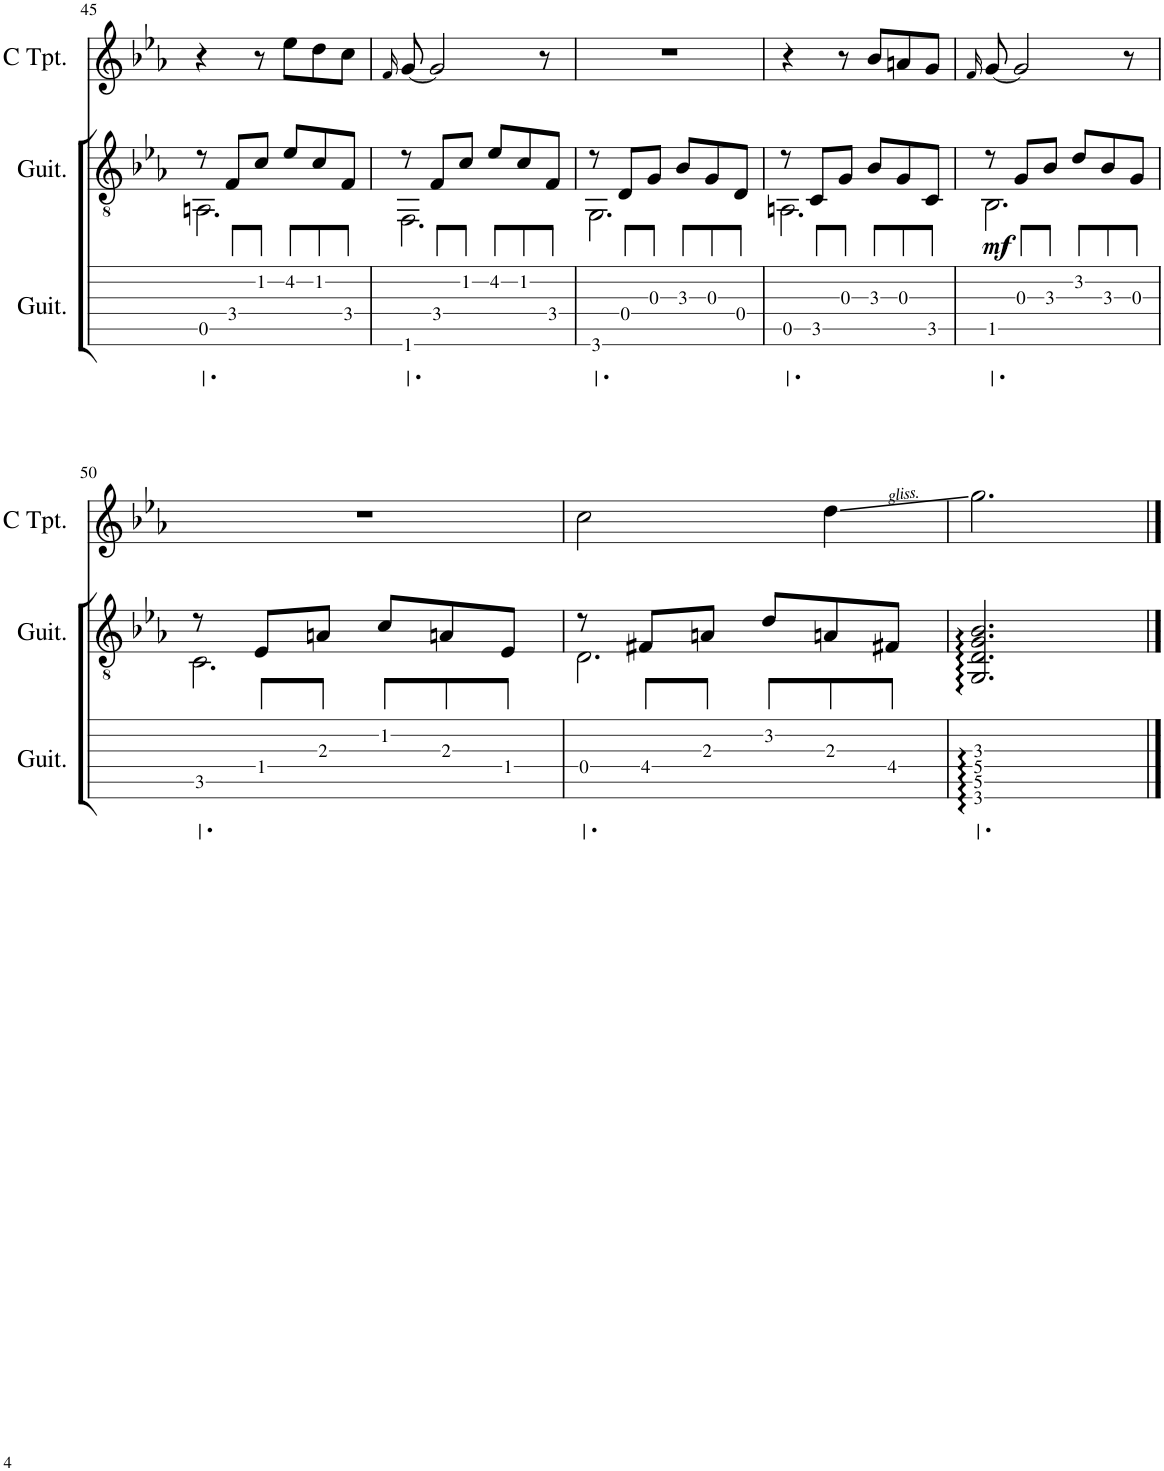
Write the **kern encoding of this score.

**kern	**kern	**dynam	**kern
*part3	*part2	*part2	*part1
*staff3	*staff2	*staff2	*staff1
*I"Classical Guitar	*I"Classical Guitar	*	*I"C Trumpet
*I'Guit.	*I'Guit.	*	*I'C Tpt.
!!LO:PB:g=z
*	*clefGv2	*	*clefG2
*k[b-e-a-]	*k[b-e-a-]	*	*k[b-e-a-]
*M6/8	*M6/8	*	*M6/8
=45	=45	=45	=45
*^	*^	*	*
8r	2.BB--X\	8r	2.AAn\	.	4r
8F/L	.	8F/L	.	.	.
8c/J	.	8c/J	.	.	8r
8e-/L	.	8e-/L	.	.	8ee-\L
8c/	.	8c/	.	.	8dd\
8F/J	.	8F/J	.	.	8cc\J
=46	=46	=46	=46	=46	=46
.	.	.	.	.	16qf/
8r	2.FF\	8r	2.FF\	.	[8g/
8F/L	.	8F/L	.	.	2g/]
8c/J	.	8c/J	.	.	.
8e-/L	.	8e-/L	.	.	.
8c/	.	8c/	.	.	.
8F/J	.	8F/J	.	.	8r
=47	=47	=47	=47	=47	=47
8r	2.GG\	8r	2.GG\	.	2.r
8D/L	.	8D/L	.	.	.
8G/J	.	8G/J	.	.	.
8B-/L	.	8B-/L	.	.	.
8G/	.	8G/	.	.	.
8D/J	.	8D/J	.	.	.
=48	=48	=48	=48	=48	=48
!	!LO:N:vis=2	!	!LO:N:vis=2.	!	!
8r	8%5BB--X\	8r	8%5AAn\	.	4r
8C/L	.	8C/L	.	.	.
8G/J	.	8G/J	.	.	8r
8B-/L	.	8B-/L	.	.	8b-/L
8G/	.	8G/	.	.	8an/
8C/J	8ryy	8C/J	8ryy	.	8g/J
=49	=49	=49	=49	=49	=49
.	.	.	.	.	16qf/
!	!LO:N:vis=2	!	!LO:N:vis=2.	!LO:DY:b	!
8r	8%5BB-\	8r	8%5BB-\	mf	[8g/
8G/L	.	8G/L	.	.	2g/]
8B-/J	.	8B-/J	.	.	.
8d/L	.	8d/L	.	.	.
8B-/	.	8B-/	.	.	.
8G/J	8ryy	8G/J	8ryy	.	8r
!!LO:LB:g=z
=50	=50	=50	=50	=50	=50
8r	2.C\	8r	2.C\	.	2.r
8E-/L	.	8E-/L	.	.	.
8An/J	.	8An/J	.	.	.
8c/L	.	8c/L	.	.	.
8An/	.	8An/	.	.	.
8E-/J	.	8E-/J	.	.	.
=51	=51	=51	=51	=51	=51
8r	2.D\	8r	2.D\	.	2cc\
8F#X/L	.	8F#X/L	.	.	.
8An/J	.	8An/J	.	.	.
8d/L	.	8d/L	.	.	.
8An/	.	8An/	.	.	4dd\
8F#X/J	.	8F#X/J	.	.	.
*v	*v	*	*	*	*
*	*v	*v	*	*
=52	=52	=52	=52
2.GG\:: 2.D\:: 2.G\:: 2.B-\::	2.GG/:: 2.D/:: 2.G/:: 2.B-/::	.	2.gg\
==	==	==	==
*-	*-	*-	*-
